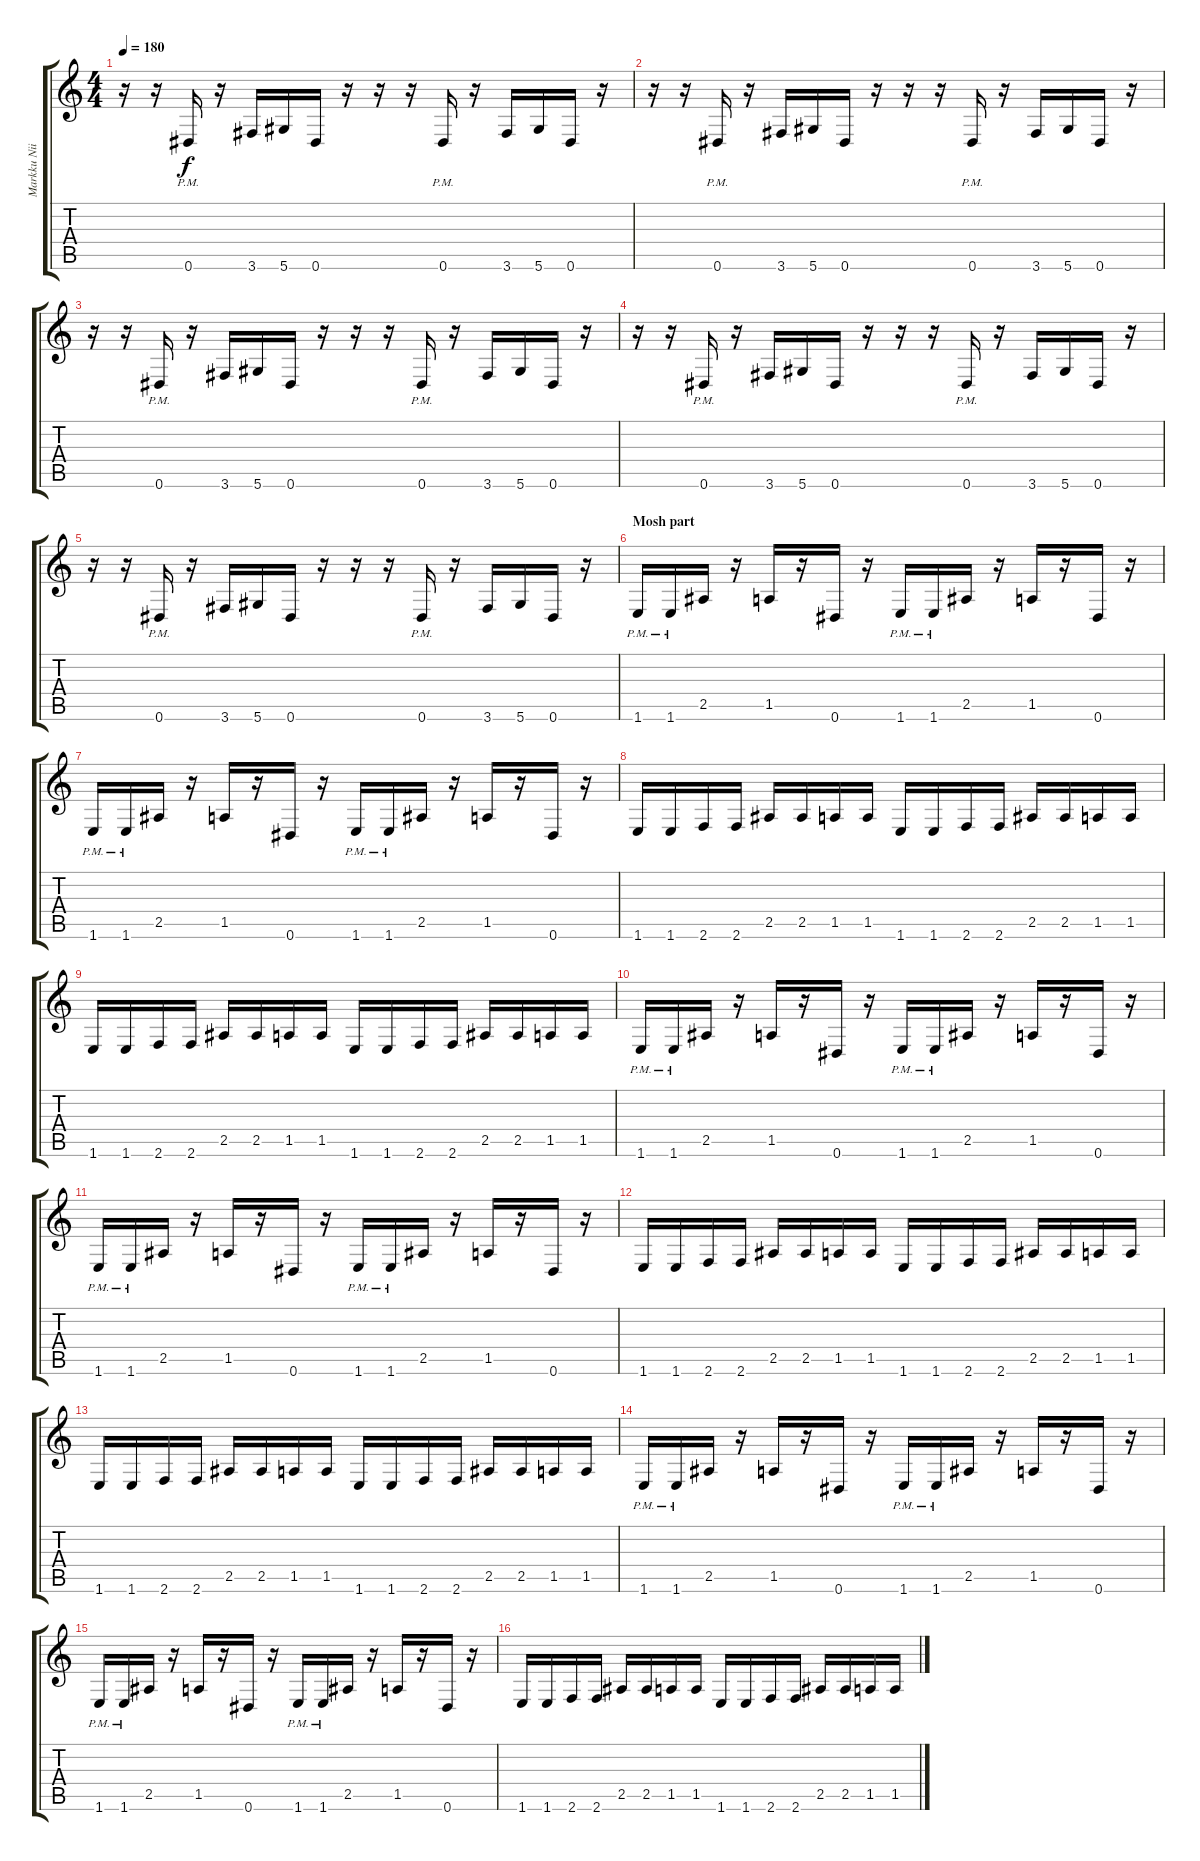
\track ("Markku Niiranen" "Markku Nii") {instrument distortionguitar}
\staff {score tabs}
\tuning (Eb4 Bb3 Gb3 Db3 Ab2 Eb2) {hide}
\ts (4 4)
\tempo 180
\clef g2
\ks c
r.16{dy f} r.16 0.6{pm}.16 r.16 3.6.16 5.6.16 0.6.16 r.16 r.16 r.16 0.6{pm}.16 r.16 3.6.16 5.6.16 0.6.16 r.16 |
r.16 r.16 0.6{pm}.16 r.16 3.6.16 5.6.16 0.6.16 r.16 r.16 r.16 0.6{pm}.16 r.16 3.6.16 5.6.16 0.6.16 r.16 |
r.16 r.16 0.6{pm}.16 r.16 3.6.16 5.6.16 0.6.16 r.16 r.16 r.16 0.6{pm}.16 r.16 3.6.16 5.6.16 0.6.16 r.16 |
r.16 r.16 0.6{pm}.16 r.16 3.6.16 5.6.16 0.6.16 r.16 r.16 r.16 0.6{pm}.16 r.16 3.6.16 5.6.16 0.6.16 r.16 |
r.16 r.16 0.6{pm}.16 r.16 3.6.16 5.6.16 0.6.16 r.16 r.16 r.16 0.6{pm}.16 r.16 3.6.16 5.6.16 0.6.16 r.16 |
\section ("" "Mosh part")
1.6{pm}.16 1.6{pm}.16 2.5.16 r.16 1.5.16 r.16 0.6.16 r.16 1.6{pm}.16 1.6{pm}.16 2.5.16 r.16 1.5.16 r.16 0.6.16 r.16 |
1.6{pm}.16 1.6{pm}.16 2.5.16 r.16 1.5.16 r.16 0.6.16 r.16 1.6{pm}.16 1.6{pm}.16 2.5.16 r.16 1.5.16 r.16 0.6.16 r.16 |
1.6.16 1.6.16 2.6.16 2.6.16 2.5.16 2.5.16 1.5.16 1.5.16 1.6.16 1.6.16 2.6.16 2.6.16 2.5.16 2.5.16 1.5.16 1.5.16 |
1.6.16 1.6.16 2.6.16 2.6.16 2.5.16 2.5.16 1.5.16 1.5.16 1.6.16 1.6.16 2.6.16 2.6.16 2.5.16 2.5.16 1.5.16 1.5.16 |
1.6{pm}.16 1.6{pm}.16 2.5.16 r.16 1.5.16 r.16 0.6.16 r.16 1.6{pm}.16 1.6{pm}.16 2.5.16 r.16 1.5.16 r.16 0.6.16 r.16 |
1.6{pm}.16 1.6{pm}.16 2.5.16 r.16 1.5.16 r.16 0.6.16 r.16 1.6{pm}.16 1.6{pm}.16 2.5.16 r.16 1.5.16 r.16 0.6.16 r.16 |
1.6.16 1.6.16 2.6.16 2.6.16 2.5.16 2.5.16 1.5.16 1.5.16 1.6.16 1.6.16 2.6.16 2.6.16 2.5.16 2.5.16 1.5.16 1.5.16 |
1.6.16 1.6.16 2.6.16 2.6.16 2.5.16 2.5.16 1.5.16 1.5.16 1.6.16 1.6.16 2.6.16 2.6.16 2.5.16 2.5.16 1.5.16 1.5.16 |
1.6{pm}.16 1.6{pm}.16 2.5.16 r.16 1.5.16 r.16 0.6.16 r.16 1.6{pm}.16 1.6{pm}.16 2.5.16 r.16 1.5.16 r.16 0.6.16 r.16 |
1.6{pm}.16 1.6{pm}.16 2.5.16 r.16 1.5.16 r.16 0.6.16 r.16 1.6{pm}.16 1.6{pm}.16 2.5.16 r.16 1.5.16 r.16 0.6.16 r.16 |
1.6.16 1.6.16 2.6.16 2.6.16 2.5.16 2.5.16 1.5.16 1.5.16 1.6.16 1.6.16 2.6.16 2.6.16 2.5.16 2.5.16 1.5.16 1.5.16
